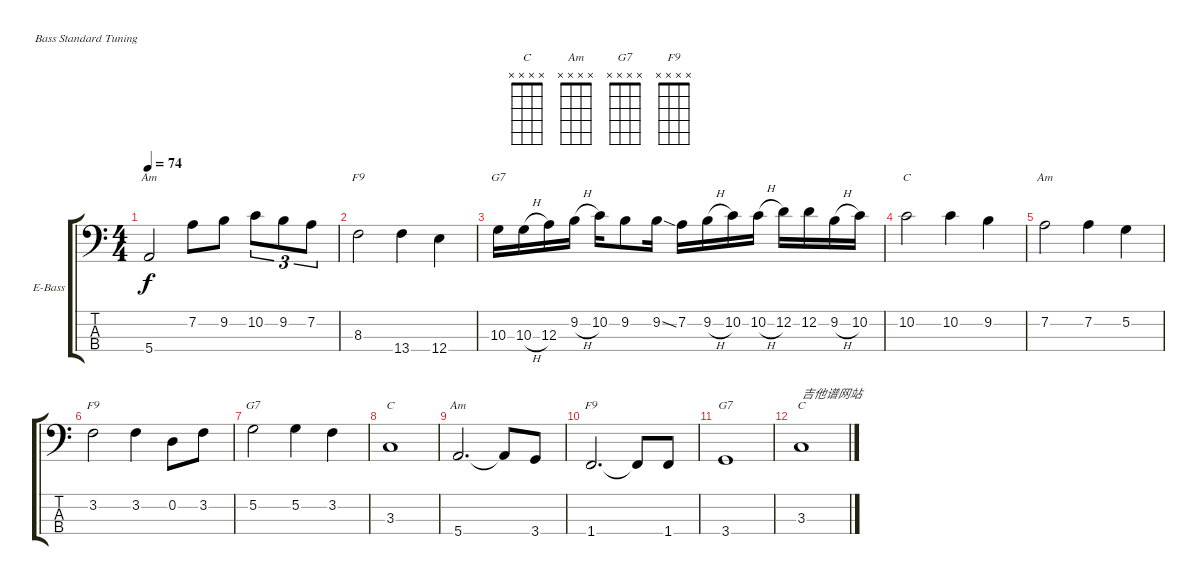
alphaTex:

\bracketExtendMode groupsimilarinstruments
\firstSystemTrackNameOrientation horizontal
\otherSystemsTrackNameOrientation horizontal
\track ("Bass" "E-Bass") {instrument electricbassfinger}
\staff {score tabs}
\tuning (G2 D2 A1 E1)
\chord ("C" x x x x)
\chord ("Am" x x x x)
\chord ("G7" x x x x)
\chord ("F9" x x x x)
\ts (4 4)
\tempo 74
\clef f4
\ks c
5.4.2{ch "Am" dy f} 7.2.8 9.2.8 10.2.8{tu (3 2)} 9.2.8{tu (3 2)} 7.2.8{tu (3 2)} |
8.3.2{ch "F9"} 13.4.4 12.4.4 |
10.3.16{ch "G7"} 10.3{h}.16 12.3.16 9.2{h}.16 10.2.16 9.2.8 9.2{ss}.16 7.2.16 9.2{h}.16 10.2.16 10.2{h}.16 12.2.16 12.2.16 9.2{h}.16 10.2.16 |
10.2.2{ch "C"} 10.2.4 9.2.4 |
7.2.2{ch "Am"} 7.2.4 5.2.4 |
3.2.2{ch "F9"} 3.2.4 0.2.8 3.2.8 |
5.2.2{ch "G7"} 5.2.4 3.2.4 |
3.3.1{ch "C"} |
5.4.2{d ch "Am"} 5.4{t}.8 3.4.8 |
1.4.2{d ch "F9"} 1.4{t}.8 1.4.8 |
3.4.1{ch "G7"} |
3.3.1{ch "C" txt "吉他谱网站"}
